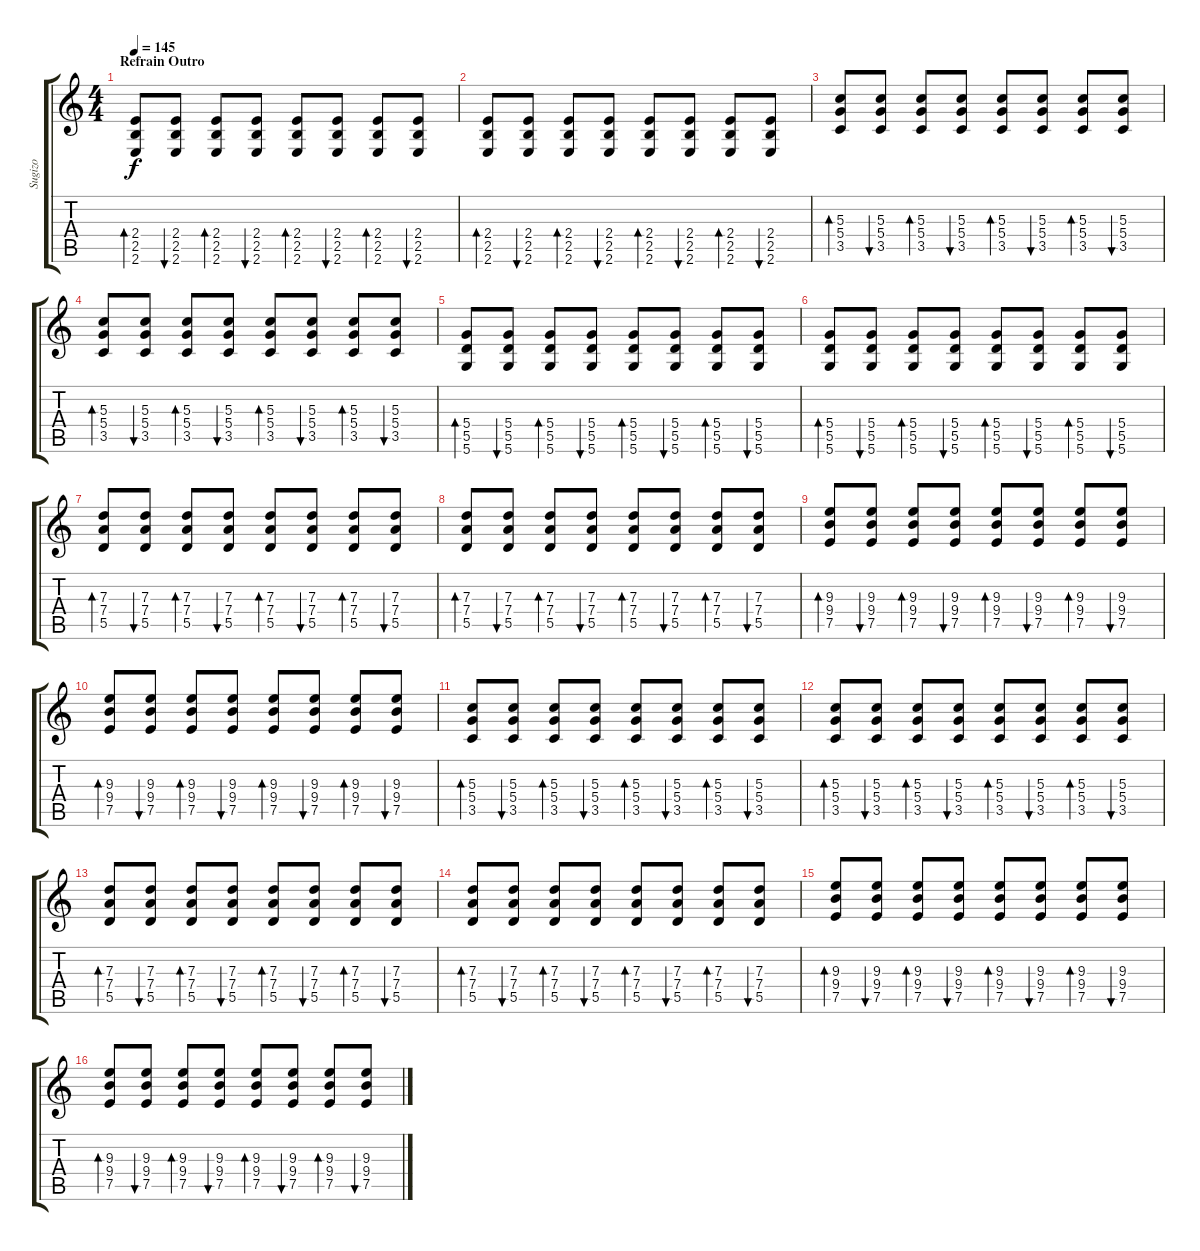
\track ("Sugizo" "Sugizo") {instrument overdrivenguitar}
\staff {score tabs}
\tuning (E4 B3 G3 D3 A2 D2) {hide}
\ts (4 4)
\section ("" "Refrain Outro")
\tempo 145
\clef g2
\ks c
(2.4 2.5 2.6).8{bd 60 dy f} (2.4 2.5 2.6).8{bu 60} (2.4 2.5 2.6).8{bd 60} (2.4 2.5 2.6).8{bu 60} (2.4 2.5 2.6).8{bd 60} (2.4 2.5 2.6).8{bu 60} (2.4 2.5 2.6).8{bd 60} (2.4 2.5 2.6).8{bu 60} |
(2.4 2.5 2.6).8{bd 60} (2.4 2.5 2.6).8{bu 60} (2.4 2.5 2.6).8{bd 60} (2.4 2.5 2.6).8{bu 60} (2.4 2.5 2.6).8{bd 60} (2.4 2.5 2.6).8{bu 60} (2.4 2.5 2.6).8{bd 60} (2.4 2.5 2.6).8{bu 60} |
(5.3 5.4 3.5).8{bd 60} (5.3 5.4 3.5).8{bu 60} (5.3 5.4 3.5).8{bd 60} (5.3 5.4 3.5).8{bu 60} (5.3 5.4 3.5).8{bd 60} (5.3 5.4 3.5).8{bu 60} (5.3 5.4 3.5).8{bd 60} (5.3 5.4 3.5).8{bu 60} |
(5.3 5.4 3.5).8{bd 60} (5.3 5.4 3.5).8{bu 60} (5.3 5.4 3.5).8{bd 60} (5.3 5.4 3.5).8{bu 60} (5.3 5.4 3.5).8{bd 60} (5.3 5.4 3.5).8{bu 60} (5.3 5.4 3.5).8{bd 60} (5.3 5.4 3.5).8{bu 60} |
(5.4 5.5 5.6).8{bd 60} (5.4 5.5 5.6).8{bu 60} (5.4 5.5 5.6).8{bd 60} (5.4 5.5 5.6).8{bu 60} (5.4 5.5 5.6).8{bd 60} (5.4 5.5 5.6).8{bu 60} (5.4 5.5 5.6).8{bd 60} (5.4 5.5 5.6).8{bu 60} |
(5.4 5.5 5.6).8{bd 60} (5.4 5.5 5.6).8{bu 60} (5.4 5.5 5.6).8{bd 60} (5.4 5.5 5.6).8{bu 60} (5.4 5.5 5.6).8{bd 60} (5.4 5.5 5.6).8{bu 60} (5.4 5.5 5.6).8{bd 60} (5.4 5.5 5.6).8{bu 60} |
(7.3 7.4 5.5).8{bd 60} (7.3 7.4 5.5).8{bu 60} (7.3 7.4 5.5).8{bd 60} (7.3 7.4 5.5).8{bu 60} (7.3 7.4 5.5).8{bd 60} (7.3 7.4 5.5).8{bu 60} (7.3 7.4 5.5).8{bd 60} (7.3 7.4 5.5).8{bu 60} |
(7.3 7.4 5.5).8{bd 60} (7.3 7.4 5.5).8{bu 60} (7.3 7.4 5.5).8{bd 60} (7.3 7.4 5.5).8{bu 60} (7.3 7.4 5.5).8{bd 60} (7.3 7.4 5.5).8{bu 60} (7.3 7.4 5.5).8{bd 60} (7.3 7.4 5.5).8{bu 60} |
(9.3 9.4 7.5).8{bd 60} (9.3 9.4 7.5).8{bu 60} (9.3 9.4 7.5).8{bd 60} (9.3 9.4 7.5).8{bu 60} (9.3 9.4 7.5).8{bd 60} (9.3 9.4 7.5).8{bu 60} (9.3 9.4 7.5).8{bd 60} (9.3 9.4 7.5).8{bu 60} |
(9.3 9.4 7.5).8{bd 60} (9.3 9.4 7.5).8{bu 60} (9.3 9.4 7.5).8{bd 60} (9.3 9.4 7.5).8{bu 60} (9.3 9.4 7.5).8{bd 60} (9.3 9.4 7.5).8{bu 60} (9.3 9.4 7.5).8{bd 60} (9.3 9.4 7.5).8{bu 60} |
(5.3 5.4 3.5).8{bd 60} (5.3 5.4 3.5).8{bu 60} (5.3 5.4 3.5).8{bd 60} (5.3 5.4 3.5).8{bu 60} (5.3 5.4 3.5).8{bd 60} (5.3 5.4 3.5).8{bu 60} (5.3 5.4 3.5).8{bd 60} (5.3 5.4 3.5).8{bu 60} |
(5.3 5.4 3.5).8{bd 60} (5.3 5.4 3.5).8{bu 60} (5.3 5.4 3.5).8{bd 60} (5.3 5.4 3.5).8{bu 60} (5.3 5.4 3.5).8{bd 60} (5.3 5.4 3.5).8{bu 60} (5.3 5.4 3.5).8{bd 60} (5.3 5.4 3.5).8{bu 60} |
(7.3 7.4 5.5).8{bd 60} (7.3 7.4 5.5).8{bu 60} (7.3 7.4 5.5).8{bd 60} (7.3 7.4 5.5).8{bu 60} (7.3 7.4 5.5).8{bd 60} (7.3 7.4 5.5).8{bu 60} (7.3 7.4 5.5).8{bd 60} (7.3 7.4 5.5).8{bu 60} |
(7.3 7.4 5.5).8{bd 60} (7.3 7.4 5.5).8{bu 60} (7.3 7.4 5.5).8{bd 60} (7.3 7.4 5.5).8{bu 60} (7.3 7.4 5.5).8{bd 60} (7.3 7.4 5.5).8{bu 60} (7.3 7.4 5.5).8{bd 60} (7.3 7.4 5.5).8{bu 60} |
(9.3 9.4 7.5).8{bd 60} (9.3 9.4 7.5).8{bu 60} (9.3 9.4 7.5).8{bd 60} (9.3 9.4 7.5).8{bu 60} (9.3 9.4 7.5).8{bd 60} (9.3 9.4 7.5).8{bu 60} (9.3 9.4 7.5).8{bd 60} (9.3 9.4 7.5).8{bu 60} |
(9.3 9.4 7.5).8{bd 60} (9.3 9.4 7.5).8{bu 60} (9.3 9.4 7.5).8{bd 60} (9.3 9.4 7.5).8{bu 60} (9.3 9.4 7.5).8{bd 60} (9.3 9.4 7.5).8{bu 60} (9.3 9.4 7.5).8{bd 60} (9.3 9.4 7.5).8{bu 60}
